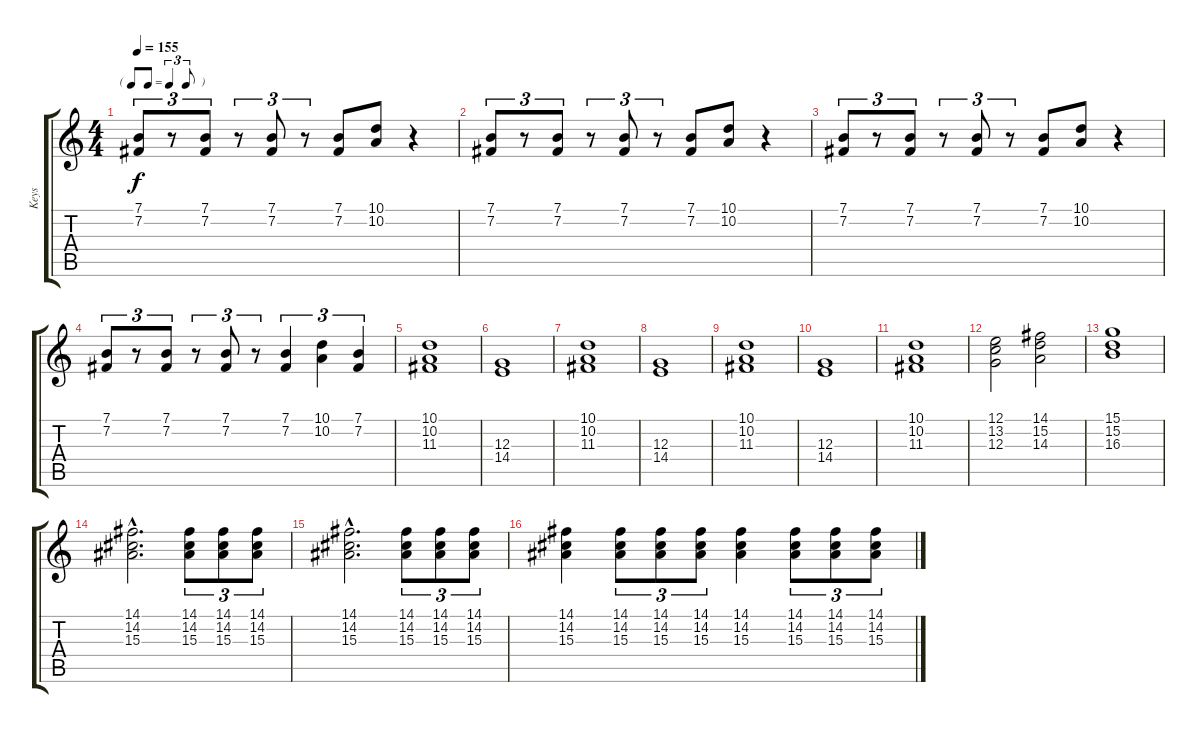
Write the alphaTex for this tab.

\track ("Keys" "Keys") {instrument rockorgan}
\staff {score tabs}
\tuning (E4 B3 G3 D3 A2 E2) {hide}
\ts (4 4)
\tf triplet8th
\tempo 155
\clef g2
\ks c
(7.1 7.2).8{tu (3 2) dy f} r.8{tu (3 2)} (7.1 7.2).8{tu (3 2)} r.8{tu (3 2)} (7.1 7.2).8{tu (3 2)} r.8{tu (3 2)} (7.1 7.2).8 (10.1 10.2).8 r.4 |
(7.1 7.2).8{tu (3 2)} r.8{tu (3 2)} (7.1 7.2).8{tu (3 2)} r.8{tu (3 2)} (7.1 7.2).8{tu (3 2)} r.8{tu (3 2)} (7.1 7.2).8 (10.1 10.2).8 r.4 |
(7.1 7.2).8{tu (3 2)} r.8{tu (3 2)} (7.1 7.2).8{tu (3 2)} r.8{tu (3 2)} (7.1 7.2).8{tu (3 2)} r.8{tu (3 2)} (7.1 7.2).8 (10.1 10.2).8 r.4 |
(7.1 7.2).8{tu (3 2)} r.8{tu (3 2)} (7.1 7.2).8{tu (3 2)} r.8{tu (3 2)} (7.1 7.2).8{tu (3 2)} r.8{tu (3 2)} (7.1 7.2).4{tu (3 2)} (10.1 10.2).4{tu (3 2)} (7.1 7.2).4{tu (3 2)} |
(10.1 10.2 11.3).1 |
(12.3 14.4).1 |
(10.1 10.2 11.3).1 |
(12.3 14.4).1 |
(10.1 10.2 11.3).1 |
(12.3 14.4).1 |
(10.1 10.2 11.3).1 |
(12.1 13.2 12.3).2 (14.1 15.2 14.3).2 |
(15.1 15.2 16.3).1 |
(14.1{hac} 14.2{hac} 15.3{hac}).2{d} (14.1 14.2 15.3).8{tu (3 2)} (14.1 14.2 15.3).8{tu (3 2)} (14.1 14.2 15.3).8{tu (3 2)} |
(14.1{hac} 14.2{hac} 15.3{hac}).2{d} (14.1 14.2 15.3).8{tu (3 2)} (14.1 14.2 15.3).8{tu (3 2)} (14.1 14.2 15.3).8{tu (3 2)} |
(14.1 14.2 15.3).4 (14.1 14.2 15.3).8{tu (3 2)} (14.1 14.2 15.3).8{tu (3 2)} (14.1 14.2 15.3).8{tu (3 2)} (14.1 14.2 15.3).4 (14.1 14.2 15.3).8{tu (3 2)} (14.1 14.2 15.3).8{tu (3 2)} (14.1 14.2 15.3).8{tu (3 2)}
